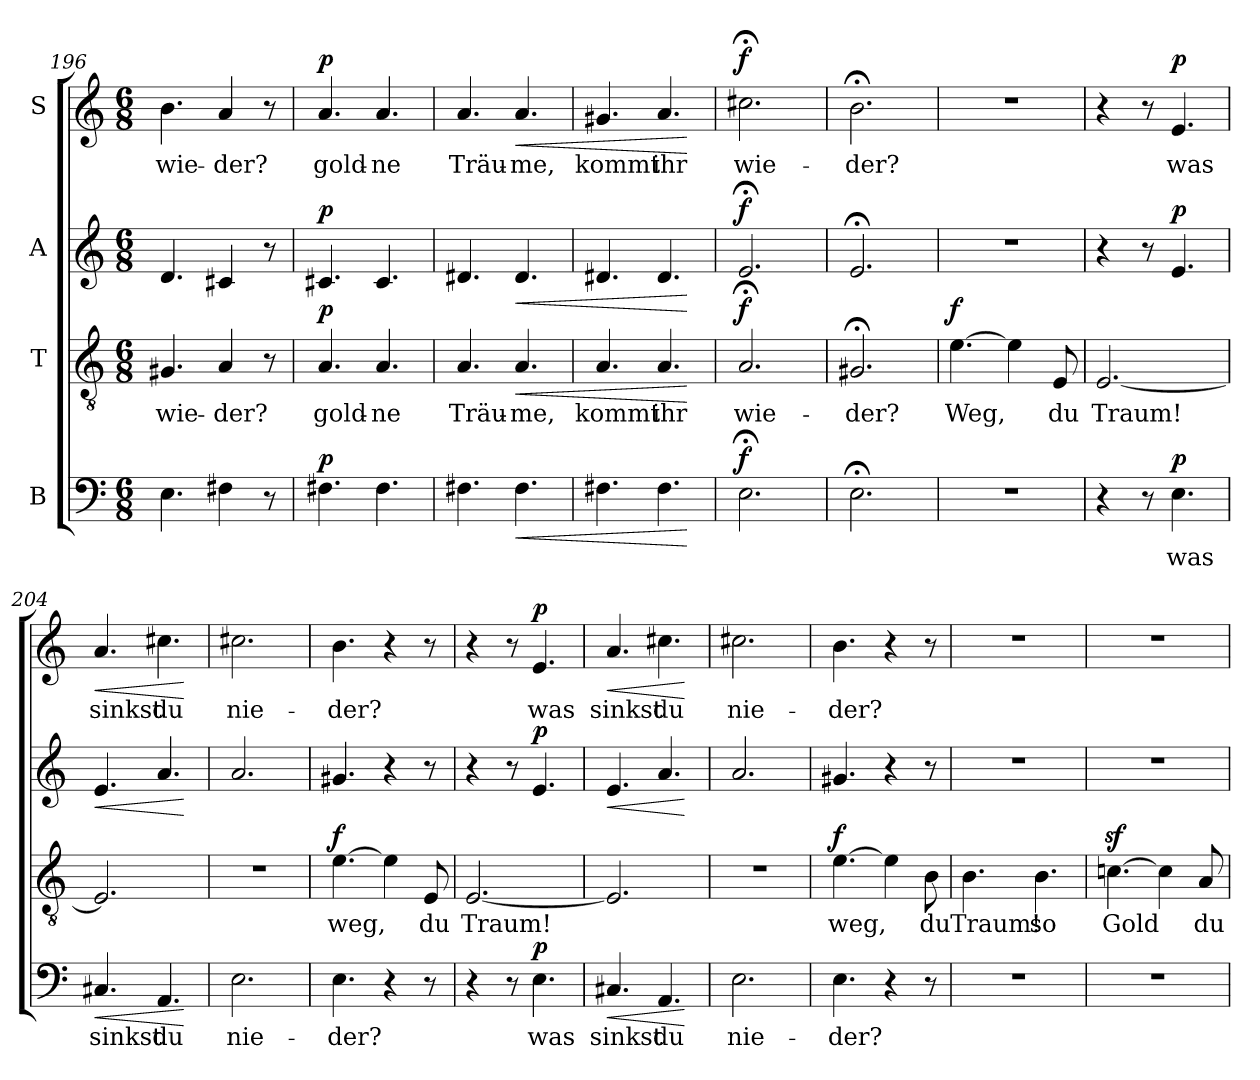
**kern	**text	**dynam	**kern	**text	**dynam	**kern	**dynam	**kern	**text	**dynam
*part4	*part4	*part4	*part3	*part3	*part3	*part2	*part2	*part1	*part1	*part1
*staff4	*staff4	*staff4	*staff3	*staff3	*staff3	*staff2	*staff2	*staff1	*staff1	*staff1
*I"B	*	*	*I"T	*	*	*I"A	*	*I"S	*	*
*clefF4	*	*	*clefGv2	*	*	*clefG2	*	*clefG2	*	*
*k[]	*	*	*k[]	*	*	*k[]	*	*k[]	*	*
*M6/8	*	*	*M6/8	*	*	*M6/8	*	*M6/8	*	*
=196	=196	=196	=196	=196	=196	=196	=196	=196	=196	=196
4.E\	.	.	4.G#X/	wie-	.	4.d/	.	4.b\	wie-	.
4F#X\	.	.	4A/	-der?	.	4c#X/	.	4a/	-der?	.
8r	.	.	8r	.	.	8r	.	8r	.	.
=197	=197	=197	=197	=197	=197	=197	=197	=197	=197	=197
!	!	!LO:DY:a	!	!	!LO:DY:a	!	!LO:DY:a	!	!	!LO:DY:a
4.F#X\	.	p	4.A/	gold-	p	4.c#X/	p	4.a/	gold-	p
4.F#\	.	.	4.A/	-ne	.	4.c#/	.	4.a/	-ne	.
=198	=198	=198	=198	=198	=198	=198	=198	=198	=198	=198
4.F#X\	.	.	4.A/	Träu-	.	4.d#X/	.	4.a/	Träu-	.
!	!	!LO:HP:b	!	!	!LO:HP:b	!	!LO:HP:b	!	!	!LO:HP:b
4.F#\	.	<	4.A/	-me,	<	4.d#/	<	4.a/	-me,	<
=199	=199	=199	=199	=199	=199	=199	=199	=199	=199	=199
4.F#X\	.	.	4.A/	kommt	.	4.d#X/	.	4.g#X/	kommt	.
4.F#\	.	.	4.A/	ihr	.	4.d#/	.	4.a/	ihr	.
.	.	[	.	.	[	.	[	.	.	[
=200	=200	=200	=200	=200	=200	=200	=200	=200	=200	=200
!	!	!LO:DY:a	!	!	!LO:DY:a	!	!LO:DY:a	!	!	!LO:DY:a
2.E;<\	.	f	2.A;</	wie-	f	2.e;</	f	2.cc#X;<\	wie-	f
=201	=201	=201	=201	=201	=201	=201	=201	=201	=201	=201
2.E;<\	.	.	2.G#X;</	-der?	.	2.e;</	.	2.b;<\	-der?	.
=202	=202	=202	=202	=202	=202	=202	=202	=202	=202	=202
!	!	!	!	!	!LO:DY:a	!	!	!	!	!
2.r	.	.	[4.e\	Weg,	f	2.r	.	2.r	.	.
.	.	.	4e\]	.	.	.	.	.	.	.
.	.	.	8E/	du	.	.	.	.	.	.
!!LO:LB:g=z
=203	=203	=203	=203	=203	=203	=203	=203	=203	=203	=203
4r	.	.	[2.E/	Traum!	.	4r	.	4r	.	.
8r	.	.	.	.	.	8r	.	8r	.	.
!	!	!LO:DY:a	!	!	!	!	!LO:DY:a	!	!	!LO:DY:a
4.E\	was	p	.	.	.	4.e/	p	4.e/	was	p
=204	=204	=204	=204	=204	=204	=204	=204	=204	=204	=204
!	!	!LO:HP:b	!	!	!	!	!LO:HP:b	!	!	!LO:HP:b
4.C#X/	sinkst	<	2.E/]	.	.	4.e/	<	4.a/	sinkst	<
4.AA/	du	.	.	.	.	4.a/	.	4.cc#X\	du	.
.	.	[	.	.	.	.	[	.	.	[
=205	=205	=205	=205	=205	=205	=205	=205	=205	=205	=205
2.E\	nie-	.	2.r	.	.	2.a/	.	2.cc#X\	nie-	.
=206	=206	=206	=206	=206	=206	=206	=206	=206	=206	=206
!	!	!	!	!	!LO:DY:a	!	!	!	!	!
4.E\	-der?	.	[4.e\	weg,	f	4.g#X/	.	4.b\	-der?	.
4r	.	.	4e\]	.	.	4r	.	4r	.	.
8r	.	.	8E/	du	.	8r	.	8r	.	.
=207	=207	=207	=207	=207	=207	=207	=207	=207	=207	=207
4r	.	.	[2.E/	Traum!	.	4r	.	4r	.	.
8r	.	.	.	.	.	8r	.	8r	.	.
!	!	!LO:DY:a	!	!	!	!	!LO:DY:a	!	!	!LO:DY:a
4.E\	was	p	.	.	.	4.e/	p	4.e/	was	p
=208	=208	=208	=208	=208	=208	=208	=208	=208	=208	=208
!	!	!LO:HP:b	!	!	!	!	!LO:HP:b	!	!	!LO:HP:b
4.C#X/	sinkst	<	2.E/]	.	.	4.e/	<	4.a/	sinkst	<
4.AA/	du	.	.	.	.	4.a/	.	4.cc#X\	du	.
.	.	[	.	.	.	.	[	.	.	[
=209	=209	=209	=209	=209	=209	=209	=209	=209	=209	=209
2.E\	nie-	.	2.r	.	.	2.a/	.	2.cc#X\	nie-	.
=210	=210	=210	=210	=210	=210	=210	=210	=210	=210	=210
!	!	!	!	!	!LO:DY:a	!	!	!	!	!
4.E\	-der?	.	[4.e\	weg,	f	4.g#X/	.	4.b\	-der?	.
4r	.	.	4e\]	.	.	4r	.	4r	.	.
8r	.	.	8B\	du	.	8r	.	8r	.	.
=211	=211	=211	=211	=211	=211	=211	=211	=211	=211	=211
2.r	.	.	4.B\	Traum!	.	2.r	.	2.r	.	.
.	.	.	4.B\	so	.	.	.	.	.	.
!!LO:PB:g=z
=212	=212	=212	=212	=212	=212	=212	=212	=212	=212	=212
2.r	.	.	[4.cnz>\	Gold	.	2.r	.	2.r	.	.
.	.	.	4c\]	.	.	.	.	.	.	.
.	.	.	8A/	du	.	.	.	.	.	.
=	=	=	=	=	=	=	=	=	=	=
*-	*-	*-	*-	*-	*-	*-	*-	*-	*-	*-
